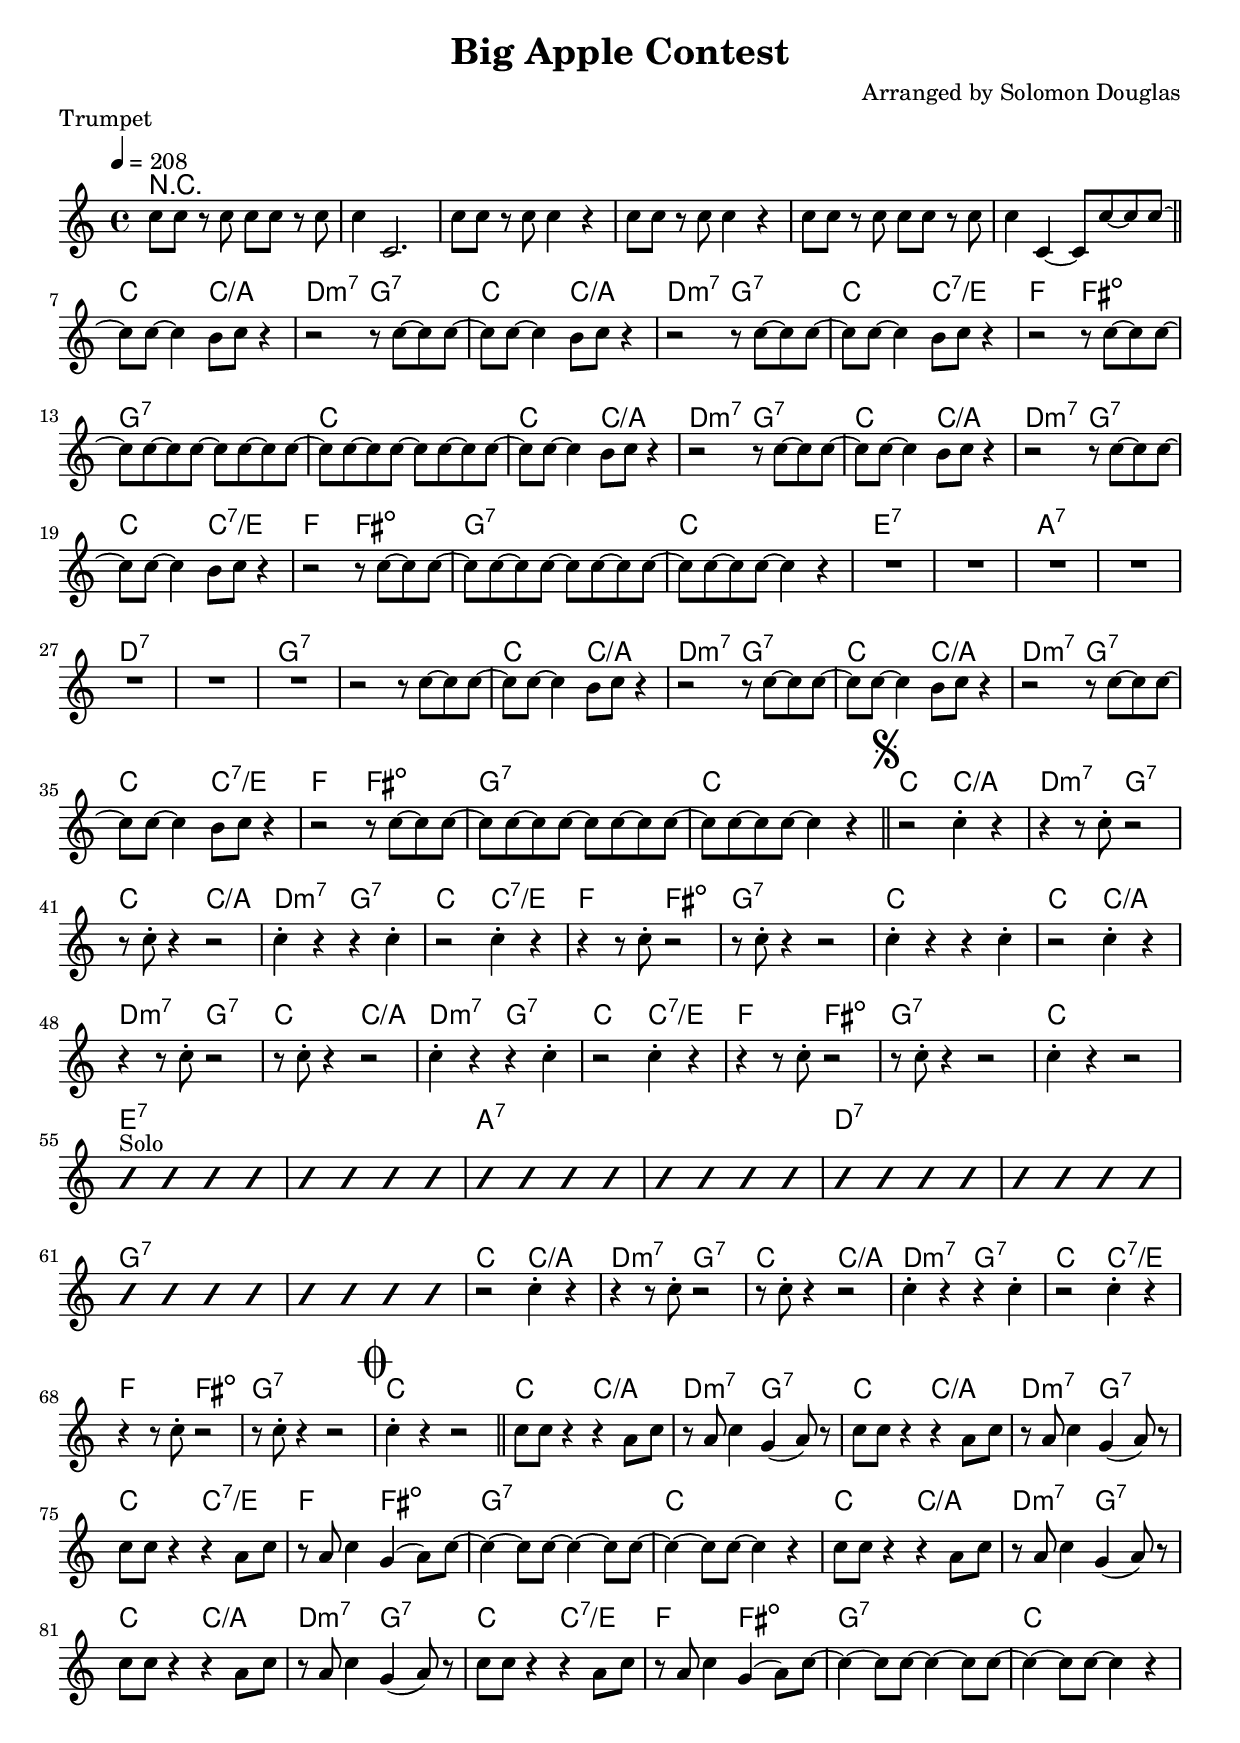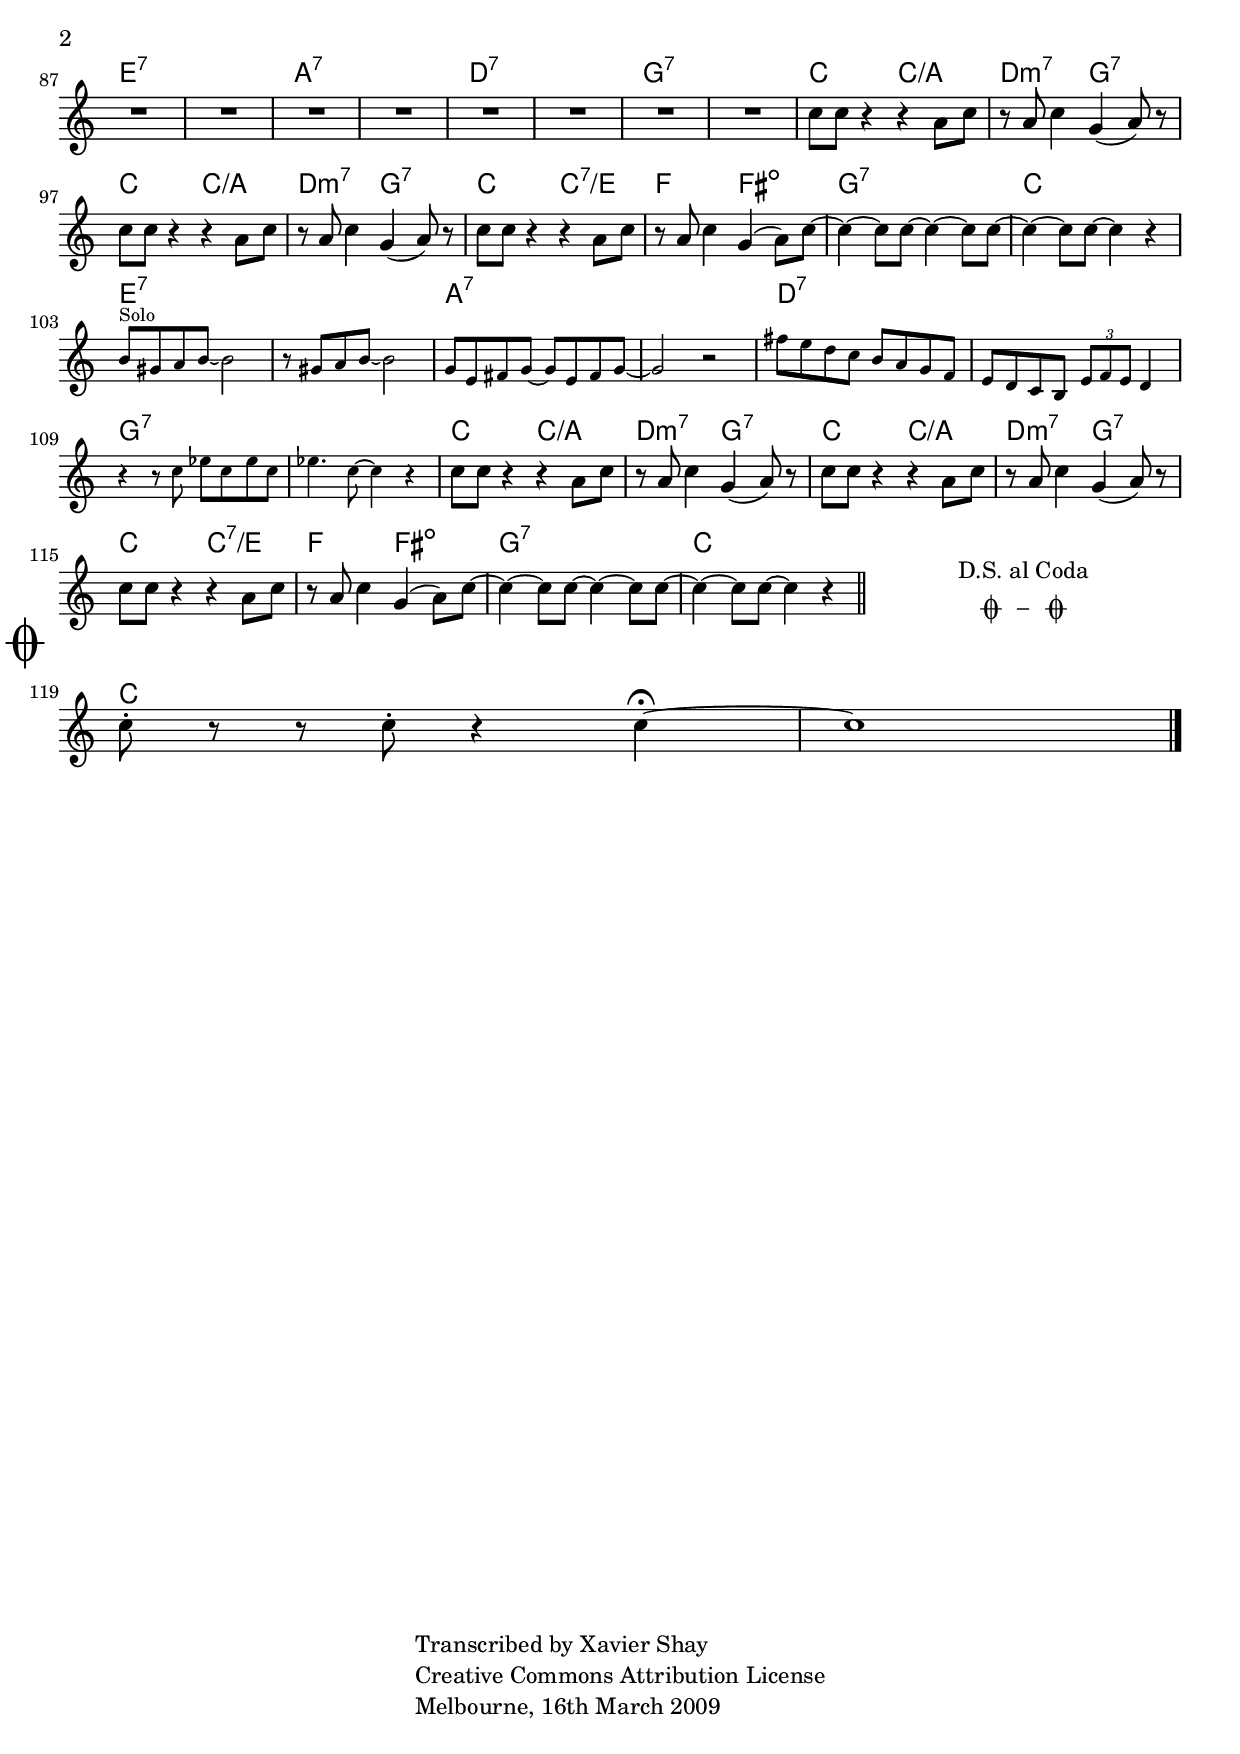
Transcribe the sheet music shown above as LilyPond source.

\version "2.10.10"
\header {
 title = "Big Apple Contest"
 arranger = "Arranged by Solomon Douglas"
 piece = "Trumpet"
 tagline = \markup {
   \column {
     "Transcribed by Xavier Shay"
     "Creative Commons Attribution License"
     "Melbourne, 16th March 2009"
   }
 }
}

%%%%%%%%%%%% Some macros %%%%%%%%%%%%%%%%%%%

sl = {
 \override NoteHead #'style = #'slash
 \override Stem #'transparent = ##t
}
nsl = {
 \revert NoteHead #'style
 \revert Stem #'transparent
}
cr = \override NoteHead #'style = #'cross
ncr = \revert NoteHead #'style

%% insert chord name style stuff here.

jzchords = { }

%%%%%%%%%%%% Keys'n'thangs %%%%%%%%%%%%%%%%%

global = {
 \time 4/4
}

Key = { \key bes \major }

gtrharmony = \chordmode {
 \jzchords
 R1 * 6
 \repeat unfold 3 {
   bes2 bes/g c:min7 f:7
   bes bes/g c:min7 f:7
   bes bes:7/d ees e:dim
   f1:7 bes
   bes2 bes/g c:min7 f:7
   bes bes/g c:min7 f:7
   bes bes:7/d ees e:dim
   f1:7 bes

   d:7 s1 g:7 s1 c:7 s1 f:7 s1

   bes2 bes/g c:min7 f:7
   bes bes/g c:min7 f:7
   bes bes:7/d ees e:dim
   f1:7 bes
 }

 d:7 s1 g:7 s1 c:7 s1 f:7 s1

 bes2 bes/g c:min7 f:7
 bes bes/g c:min7 f:7
 bes bes:7/d ees e:dim
 f1:7 bes

  \repeat unfold 4 {
    s4 s4 s4 s4
    \bar ""
  }

 bes1 s1
}

% ------ Trumpet ------
trpt = \transpose c d \relative c'' {
 \Key
  \set Score.skipBars = ##t

  \tempo 4 = 208
  bes8 bes r bes bes bes r bes 
  bes4 bes,2. 
  bes'8 bes r bes bes4 r |
  bes8 bes r bes bes4 r |
  bes8 bes r bes bes bes r bes 
  bes4 bes,~ bes8 bes'~ bes bes~ 
  \bar "||"

  % A
  bes bes~ bes4 a8 bes r4 |
  r2 r8 bes8~ bes bes~ |
  bes bes~ bes4 a8 bes r4 |
  r2 r8 bes8~ bes bes~ |
  bes bes~ bes4 a8 bes r4 |
  r2 r8 bes8~ bes bes8~ |
  bes8 bes~ bes bes~ bes bes~ bes bes~ |
  bes8 bes~ bes bes~ bes bes~ bes bes~ |

  bes8 bes~ bes4 a8 bes r4 |
  r2 r8 bes8~ bes bes~ |
  bes bes~ bes4 a8 bes r4 |
  r2 r8 bes8~ bes bes~ |
  bes bes~ bes4 a8 bes r4 |
  r2 r8 bes8~ bes bes8~ |
  bes8 bes~ bes bes~ bes bes~ bes bes~ |
  bes8 bes~ bes bes~ bes4 r4 |

  R1*7
  r2 r8 bes~ bes bes~ |

  bes8 bes~ bes4 a8 bes r4 |
  r2 r8 bes8~ bes bes~ |
  bes bes~ bes4 a8 bes r4 |
  r2 r8 bes8~ bes bes~ |
  bes bes~ bes4 a8 bes r4 |
  r2 r8 bes8~ bes bes8~ |
  bes8 bes~ bes bes~ bes bes~ bes bes~ |
  bes8 bes~ bes bes~ bes4 r4 |

  \bar "||"

  % B
  \mark \markup { \musicglyph #"scripts.segno" }
  \repeat unfold 3 {
    r2 bes4 -. r4 |
    r4 r8 bes8 -. r2 |
    r8 bes8 -. r4 r2 |
    bes4 -. r4 r4 bes -. |
  }
  r2 bes4 -. r4 |
  r4 r8 bes8 -. r2 |
  r8 bes8 -. r4 r2 |
  bes4 -. r4 r2 |

  \sl
  a4^"Solo" a a a
  a a a a
  a a a a
  a a a a
  a a a a
  a a a a
  a a a a
  a a a a
  \nsl

  \repeat unfold 1 {
    r2 bes4 -. r4 |
    r4 r8 bes8 -. r2 |
    r8 bes8 -. r4 r2 |
    bes4 -. r4 r4 bes -. |
  }
  r2 bes4 -. r4 |
  r4 r8 bes8 -. r2 |
  r8 bes8 -. r4 r2 |
  \once \override Score.RehearsalMark #'font-size = #4
  \mark \markup { \musicglyph #"scripts.coda" }
  
  bes4 -. r4 r2 |

  \bar "||"

  % C
  \repeat unfold 2 {
    bes8 bes8 r4 r g8 bes
    r8 g8 bes4 f( g8) r8
    bes8 bes8 r4 r g8 bes
    r8 g8 bes4 f( g8) r8
    bes8 bes8 r4 r g8 bes
    r8 g8 bes4 f( g8) bes8~ |
    bes4~ bes8 bes~ bes4~ bes8 bes8~ |
    bes4~ bes8 bes~ bes4 r  |
  }

  R1*8
  bes8 bes8 r4 r g8 bes
  r8 g8 bes4 f( g8) r8
  bes8 bes8 r4 r g8 bes
  r8 g8 bes4 f( g8) r8
  bes8 bes8 r4 r g8 bes
  r8 g8 bes4 f( g8) bes8~ |
  bes4~ bes8 bes~ bes4~ bes8 bes8~ |
  bes4~ bes8 bes~ bes4 r  |

  \tiny
  a8^"Solo" fis g a~ a2 |
  r8 fis g a~ a2 |
  f8 d e f~ f d e f~ |
  f2 r |
  e'8 d c bes a g f ees |
  d c bes a \times 2/3 { d ees d } c4 |
  r4 r8 bes' des bes des bes |
  des4. bes8~ bes4 r4 |
  \normalsize

  bes8 bes8 r4 r g8 bes |
  r8 g8 bes4 f( g8) r8 |
  bes8 bes8 r4 r g8 bes |
  r8 g8 bes4 f( g8) r8 |
  bes8 bes8 r4 r g8 bes |
  r8 g8 bes4 f( g8) bes8~ |
  bes4~ bes8 bes~ bes4~ bes8 bes8~ |
  bes4~ bes8 bes~ bes4 r  |
  \bar "||"

  \cadenzaOn 
  \stopStaff
     \once \override TextScript #'word-space = #1.5
        \once \override TextScript #'X-offset = #8
        \once \override TextScript #'Y-offset = #1.5
        | s1*0^\markup { \center-column { "D.S. al Coda" \line { \musicglyph #"scripts.coda" \musicglyph #"scripts.tenuto" \musicglyph #"scripts.coda"} } }
        
        % Increasing the unfold counter will expand the staff-free space
        \repeat unfold 4 {
          s4 s4 s4 s4
          \bar ""
        }
        % Resume bar count and show staff lines again
     \startStaff
   \cadenzaOff
  
  \break
  \once \override Score.RehearsalMark #'extra-offset = #'( -8.42 . 1.75 )
   
 \once \override Score.RehearsalMark #'font-size = #5
 \mark \markup { \musicglyph #"scripts.coda" }
 bes8 -. r r bes -. r4 bes4~\fermata |
 bes1
 \bar "|."
}


chordsTransposed = \transpose c d {
  \gtrharmony
}

\score {
  <<
    \context ChordNames {
      \chordsTransposed
    }
    \new Staff = "upper" \trpt
  >>
  \layout { 
    indent = #0
  }
}
